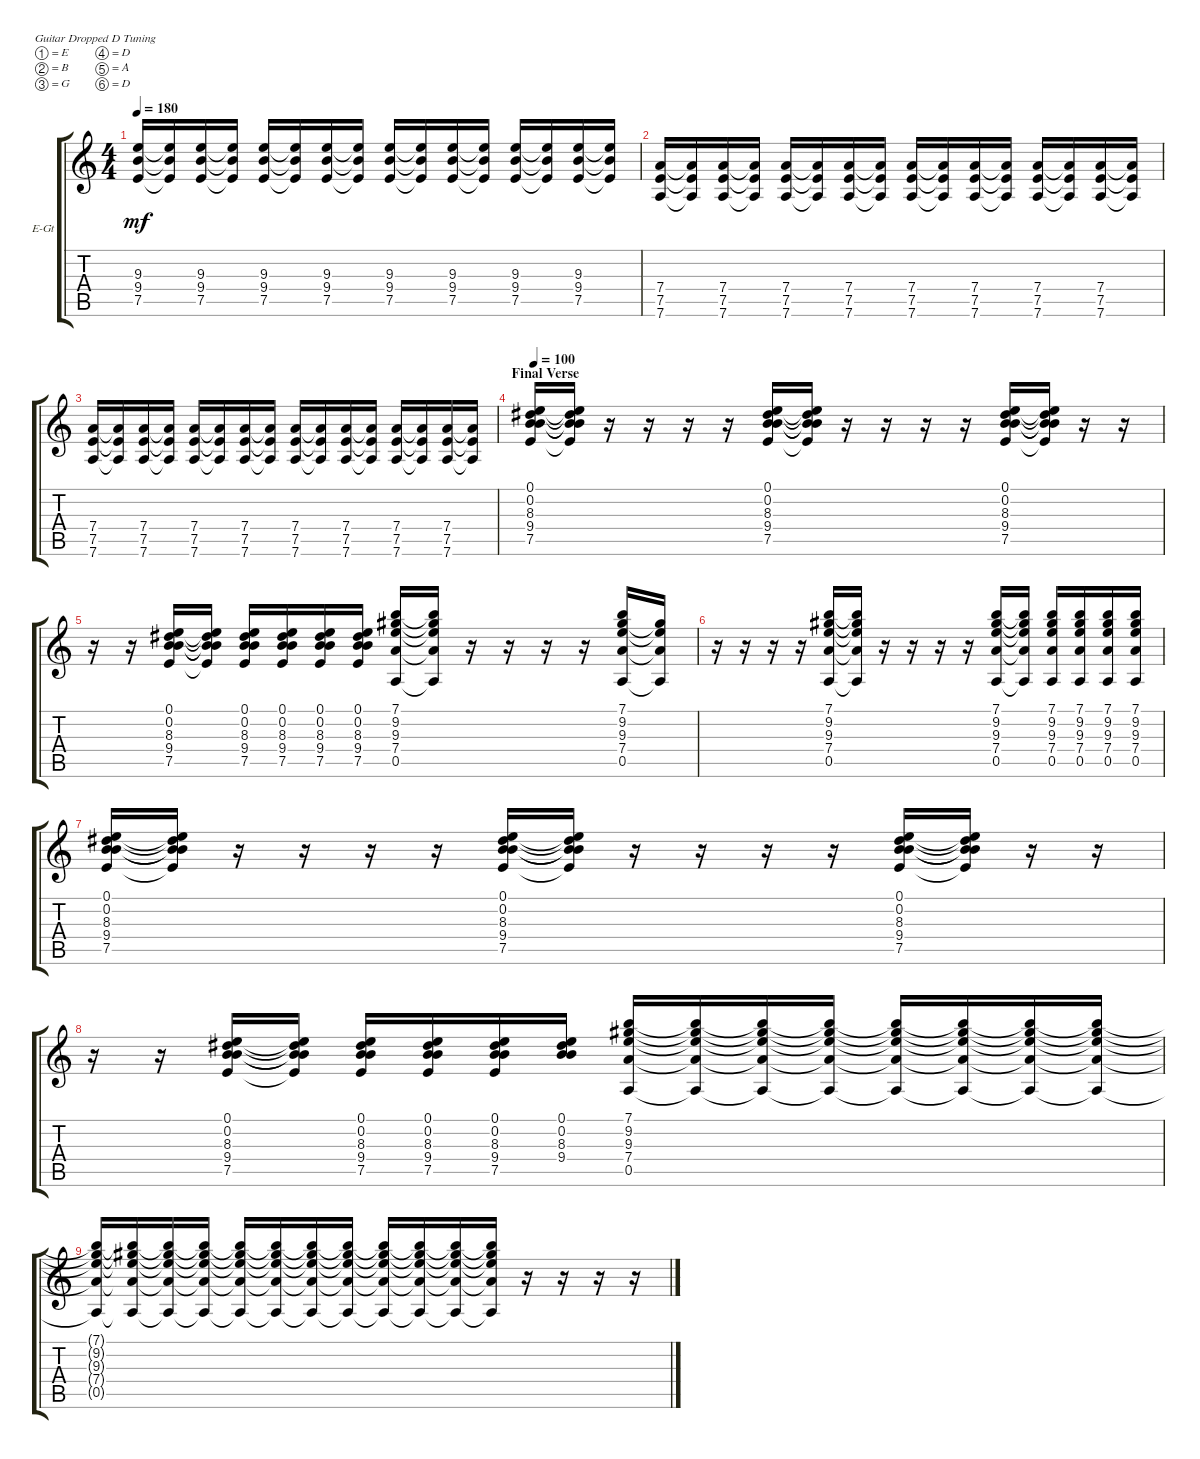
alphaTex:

\defaultSystemsLayout 4
\bracketExtendMode groupsimilarinstruments
\firstSystemTrackNameOrientation horizontal
\otherSystemsTrackNameOrientation horizontal
\track ("Alex" "E-Gt") {instrument distortionguitar}
\staff {score tabs}
\tuning (E4 B3 G3 D3 A2 D2)
\ts (4 4)
\tempo 180
\clef g2
\ks c
(9.4 7.5 9.3).16{dy mf} (9.4{t} 7.5{t} 9.3{t}).16 (9.4 7.5 9.3).16 (9.4{t} 7.5{t} 9.3{t}).16 (9.4 7.5 9.3).16 (9.4{t} 7.5{t} 9.3{t}).16 (9.4 7.5 9.3).16 (9.4{t} 7.5{t} 9.3{t}).16 (9.4 7.5 9.3).16 (9.4{t} 7.5{t} 9.3{t}).16 (9.4 7.5 9.3).16 (9.4{t} 7.5{t} 9.3{t}).16 (9.4 7.5 9.3).16 (9.4{t} 7.5{t} 9.3{t}).16 (9.4 7.5 9.3).16 (9.4{t} 7.5{t} 9.3{t}).16 |
(7.4 7.6 7.5).16 (7.4{t} 7.5{t} 7.6{t}).16 (7.4 7.6 7.5).16 (7.4{t} 7.5{t} 7.6{t}).16 (7.4 7.6 7.5).16 (7.4{t} 7.5{t} 7.6{t}).16 (7.4 7.6 7.5).16 (7.4{t} 7.5{t} 7.6{t}).16 (7.4 7.6 7.5).16 (7.4{t} 7.5{t} 7.6{t}).16 (7.4 7.6 7.5).16 (7.4{t} 7.5{t} 7.6{t}).16 (7.4 7.6 7.5).16 (7.4{t} 7.5{t} 7.6{t}).16 (7.4 7.6 7.5).16 (7.4{t} 7.5{t} 7.6{t}).16 |
(7.4 7.6 7.5).16 (7.4{t} 7.5{t} 7.6{t}).16 (7.4 7.6 7.5).16 (7.4{t} 7.5{t} 7.6{t}).16 (7.4 7.6 7.5).16 (7.4{t} 7.5{t} 7.6{t}).16 (7.4 7.6 7.5).16 (7.4{t} 7.5{t} 7.6{t}).16 (7.4 7.6 7.5).16 (7.4{t} 7.5{t} 7.6{t}).16 (7.4 7.6 7.5).16 (7.4{t} 7.5{t} 7.6{t}).16 (7.4 7.6 7.5).16 (7.4{t} 7.5{t} 7.6{t}).16 (7.4 7.6 7.5).16 (7.4{t} 7.5{t} 7.6{t}).16 |
\section ("" "Final Verse")
\tempo 100
(7.5 9.4 8.3 0.2 0.1).16 (7.5{t} 8.3{t} 0.2{t} 9.4{t} 0.1{t}).16 r.16 r.16 r.16 r.16 (0.1 0.2 9.4 7.5 8.3).16 (9.4{t} 7.5{t} 0.1{t} 0.2{t} 8.3{t}).16 r.16 r.16 r.16 r.16 (8.3 9.4 7.5 0.1 0.2).16 (7.5{t} 9.4{t} 8.3{t} 0.2{t} 0.1{t}).16 r.16 r.16 |
r.16 r.16 (7.5 9.4 8.3 0.2 0.1).16 (0.1{t} 0.2{t} 8.3{t} 9.4{t} 7.5{t}).16 (7.5 9.4 8.3 0.2 0.1).16 (8.3 9.4 7.5 0.2 0.1).16 (7.5 8.3 0.2 9.4 0.1).16 (8.3 9.4 7.5 0.2 0.1).16 (7.1 9.2 9.3 7.4 0.5).16 (0.5{t} 7.4{t} 9.3{t} 9.2{t} 7.1{t}).16 r.16 r.16 r.16 r.16 (0.5 7.4 9.3 9.2 7.1).16 (9.2{t} 9.3{t} 7.4{t} 0.5{t}).16 |
r.16 r.16 r.16 r.16 (7.1 9.2 9.3 7.4 0.5).16 (0.5{t} 7.4{t} 9.3{t} 9.2{t} 7.1{t}).16 r.16 r.16 r.16 r.16 (7.1 9.2 9.3 7.4 0.5).16 (0.5{t} 7.4{t} 9.3{t} 9.2{t} 7.1{t}).16 (7.1 9.2 9.3 7.4 0.5).16 (7.1 9.2 9.3 7.4 0.5).16 (7.1 9.2 9.3 7.4 0.5).16 (7.1 9.2 9.3 7.4 0.5).16 |
(7.5 9.4 8.3 0.2 0.1).16 (7.5{t} 8.3{t} 0.2{t} 9.4{t} 0.1{t}).16 r.16 r.16 r.16 r.16 (0.1 0.2 9.4 7.5 8.3).16 (9.4{t} 7.5{t} 0.1{t} 0.2{t} 8.3{t}).16 r.16 r.16 r.16 r.16 (8.3 9.4 7.5 0.1 0.2).16 (7.5{t} 9.4{t} 8.3{t} 0.2{t} 0.1{t}).16 r.16 r.16 |
r.16 r.16 (7.5 9.4 8.3 0.2 0.1).16 (0.1{t} 0.2{t} 8.3{t} 9.4{t} 7.5{t}).16 (0.1 0.2 8.3 9.4 7.5).16 (0.1 0.2 8.3 9.4 7.5).16 (0.1 0.2 8.3 9.4 7.5).16 (0.1 0.2 8.3 9.4).16 (7.1 9.2 9.3 7.4 0.5).16 (0.5{t} 7.4{t} 9.3{t} 9.2{t} 7.1{t}).16 (0.5{t} 7.1{t} 9.2{t} 9.3{t} 7.4{t}).16 (0.5{t} 7.1{t} 9.2{t} 9.3{t} 7.4{t}).16 (0.5{t} 7.1{t} 9.2{t} 9.3{t} 7.4{t}).16 (0.5{t} 7.1{t} 9.2{t} 9.3{t} 7.4{t}).16 (0.5{t} 7.4{t} 9.3{t} 9.2{t} 7.1{t}).16 (9.2{t} 9.3{t} 7.4{t} 0.5{t} 7.1{t}).16 |
(0.5{t} 7.4{t} 9.3{t} 9.2{t} 7.1{t}).16 (0.5{t} 7.4{t} 9.3{t} 9.2{t} 7.1{t}).16 (0.5{t} 7.4{t} 9.3{t} 9.2{t} 7.1{t}).16 (0.5{t} 7.4{t} 9.3{t} 9.2{t} 7.1{t}).16 (7.1{t} 9.2{t} 9.3{t} 7.4{t} 0.5{t}).16 (0.5{t} 7.4{t} 9.3{t} 9.2{t} 7.1{t}).16 (0.5{t} 7.4{t} 9.3{t} 9.2{t} 7.1{t}).16 (0.5{t} 7.4{t} 9.3{t} 9.2{t} 7.1{t}).16 (0.5{t} 7.4{t} 9.3{t} 9.2{t} 7.1{t}).16 (0.5{t} 7.4{t} 9.3{t} 9.2{t} 7.1{t}).16 (7.1{t} 9.2{t} 9.3{t} 7.4{t} 0.5{t}).16 (0.5{t} 7.4{t} 9.3{t} 9.2{t} 7.1{t}).16 r.16 r.16 r.16 r.16
